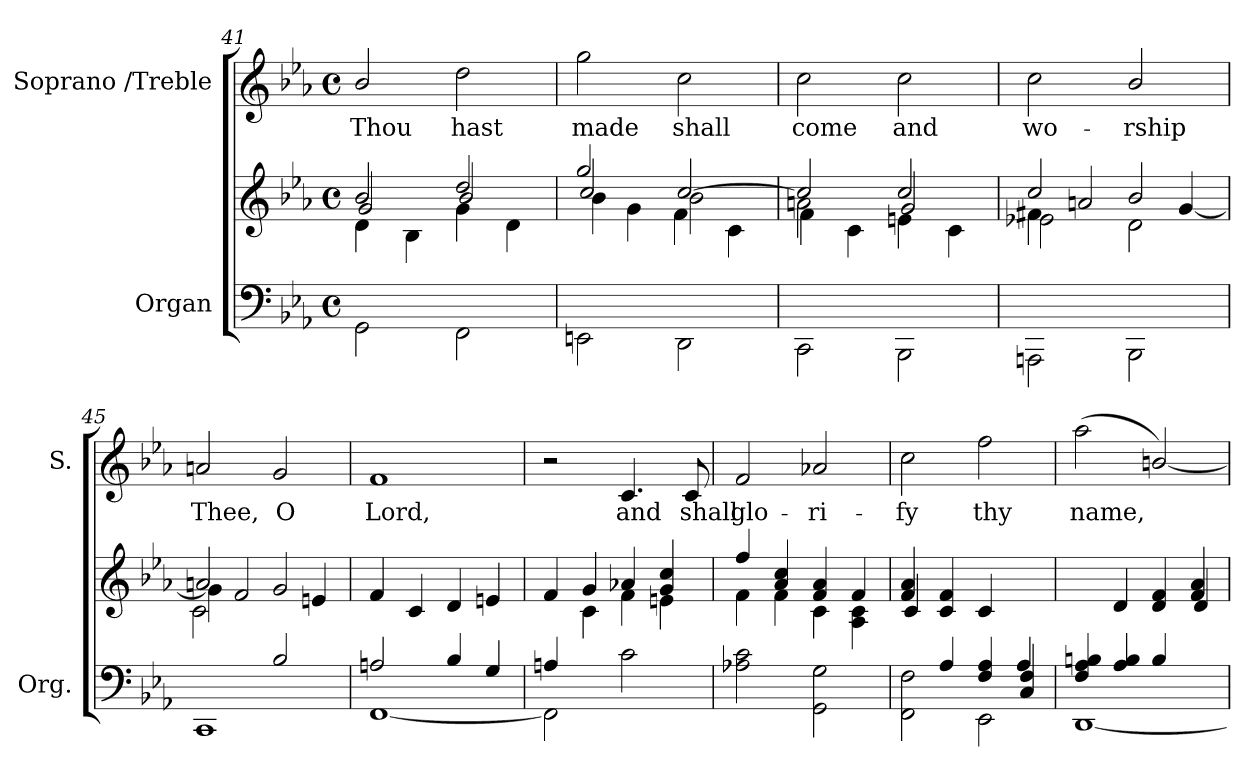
**kern	**kern	**kern	**text
*part2	*part2	*part1	*part1
*staff3	*staff2	*staff1	*staff1
*I"Organ	*	*I"Soprano     /Treble	*
*I'Org.	*	*I'S.	*
*clefF4	*clefG2	*clefG2	*
*k[b-e-a-]	*k[b-e-a-]	*k[b-e-a-]	*
*E-:	*E-:	*E-:	*
*M4/4	*M4/4	*M4/4	*
*met(c)	*met(c)	*met(c)	*
=41	=41	=41	=41
*	*^	*	*
*	*	*^	*	*
!	!	!	!	!	!LO:LY:b:color=#000000
2GGi\	2b-i/	2gi/	4di\	2b-i/	Thou
.	.	.	4B-i\	.	.
!	!	!	!	!	!LO:LY:b:color=#000000
2FFi\	2ddi/	2b-i/	4gi\	2ddi\	hast
.	.	.	4di\	.	.
=42	=42	=42	=42	=42	=42
!	!	!	!	!	!LO:LY:b:color=#000000
2EEni\	2ggi/	2cci/	4b-i\	2ggi\	made
.	.	.	4gi\	.	.
!	!	!	!	!	!LO:LY:b:color=#000000
2DDi\	[2cci/	2b-i\	4fi\	2cci\	shall
.	.	.	4ci\	.	.
=43	=43	=43	=43	=43	=43
!	!	!	!	!	!LO:LY:b:color=#000000
2CCi\	2cci/]	2ani\	4fi\	2cci\	come
.	.	.	4ci\	.	.
!	!	!	!	!	!LO:LY:b:color=#000000
2BBB-i\	2cci/	2gi/	4eni\	2cci\	and
.	.	.	4ci\	.	.
!!LO:LB:g=z
=44	=44	=44	=44	=44	=44
!	!	!	!	!	!LO:LY:b:color=#000000
2AAAni\	2cci/	4f#Xi\	2e-Xi\	2cci\	wo-
.	.	2ani/	.	.	.
!	!	!	!	!	!LO:LY:b:color=#000000
2BBB-i\	2b-i/	.	2di\	2b-i/	-rship
.	.	[4gi/	.	.	.
=45	=45	=45	=45	=45	=45
*^	*	*	*	*	*
!	!	!	!	!	!	!LO:LY:b:color=#000000
2ryy	1CCi	2ani/	4gi\]	2ci\	2ani/	Thee,
.	.	.	2fi/	.	.	.
!	!	!	!	!	!	!LO:LY:b:color=#000000
2B-i/	.	2gi/	.	2ryy	2gi/	O
.	.	.	4eni/	.	.	.
*	*	*v	*v	*v	*	*
=46	=46	=46	=46	=46
*	*	*^	*	*
!	!	!	!	!	!LO:LY:b:color=#000000
*	*	*v	*v	*	*
2Ani/	[1FFi	4fi/	1fi	Lord,
.	.	4ci/	.	.
4B-i/	.	4di/	.	.
4Gi/	.	4eni/	.	.
=47	=47	=47	=47	=47
*	*	*^	*	*
4Ani/	2FFi\]	4fi/	4ryy	2r	.
2.ryy	.	4gi/	4ci\	.	.
!	!	!	!	!	!LO:LY:b:color=#000000
.	2ci\	4a-Xi/	4fi\	4.ci/	and
.	.	4gi/ 4cci	4eni\	.	.
!	!	!	!	!	!LO:LY:b:color=#000000
.	.	.	.	8ci/	shall
*v	*v	*	*	*	*
=48	=48	=48	=48	=48
!	!	!	!	!LO:LY:b:color=#000000
2A-Xi\ 2ci	4ffi/	4fi\	2fi/	glo-
.	4a-i/ 4cci	4fi\	.	.
!	!	!	!	!LO:LY:b:color=#000000
2GGi\ 2Gi	4fi/ 4a-i	4ci\	2a-Xi/	-ri-
.	4fi/	4A-i\ 4ci	.	.
=49	=49	=49	=49	=49
*^	*	*	*	*
*	*^	*	*	*	*
!	!	!	!	!	!	!LO:LY:b:color=#000000
2.ryy	4ryy	2FFi\ 2Fi	4fi/ 4a-i	4ci/	2cci\	-fy
.	4A-i/	.	4ci/ 4fi	4ryy	.	.
!	!	!	!	!	!	!LO:LY:b:color=#000000
.	4Fi/ 4A-i	2EE-i\	4ci/	2ryy	2ffi\	thy
4A-i/	4Ci/ 4Fi	.	4ryy	.	.	.
*	*v	*v	*	*	*	*
!!LO:LB:g=z
=50	=50	=50	=50	=50	=50
!	!	!	!	!	!LO:LY:b:color=#000000
4Fi/ 4A-i 4Bni	[1DDi	4ryy	2.ryy	(2aa-i\	name,
4A-i/ 4Bi	.	4di/	.	.	.
4Bi/	.	4di/ 4fi	.	[2bni/)	.
4ryy	.	4fi/ 4a-i	4di/	.	.
*v	*v	*	*	*	*
*	*v	*v	*	*
=	=	=	=
*-	*-	*-	*-
